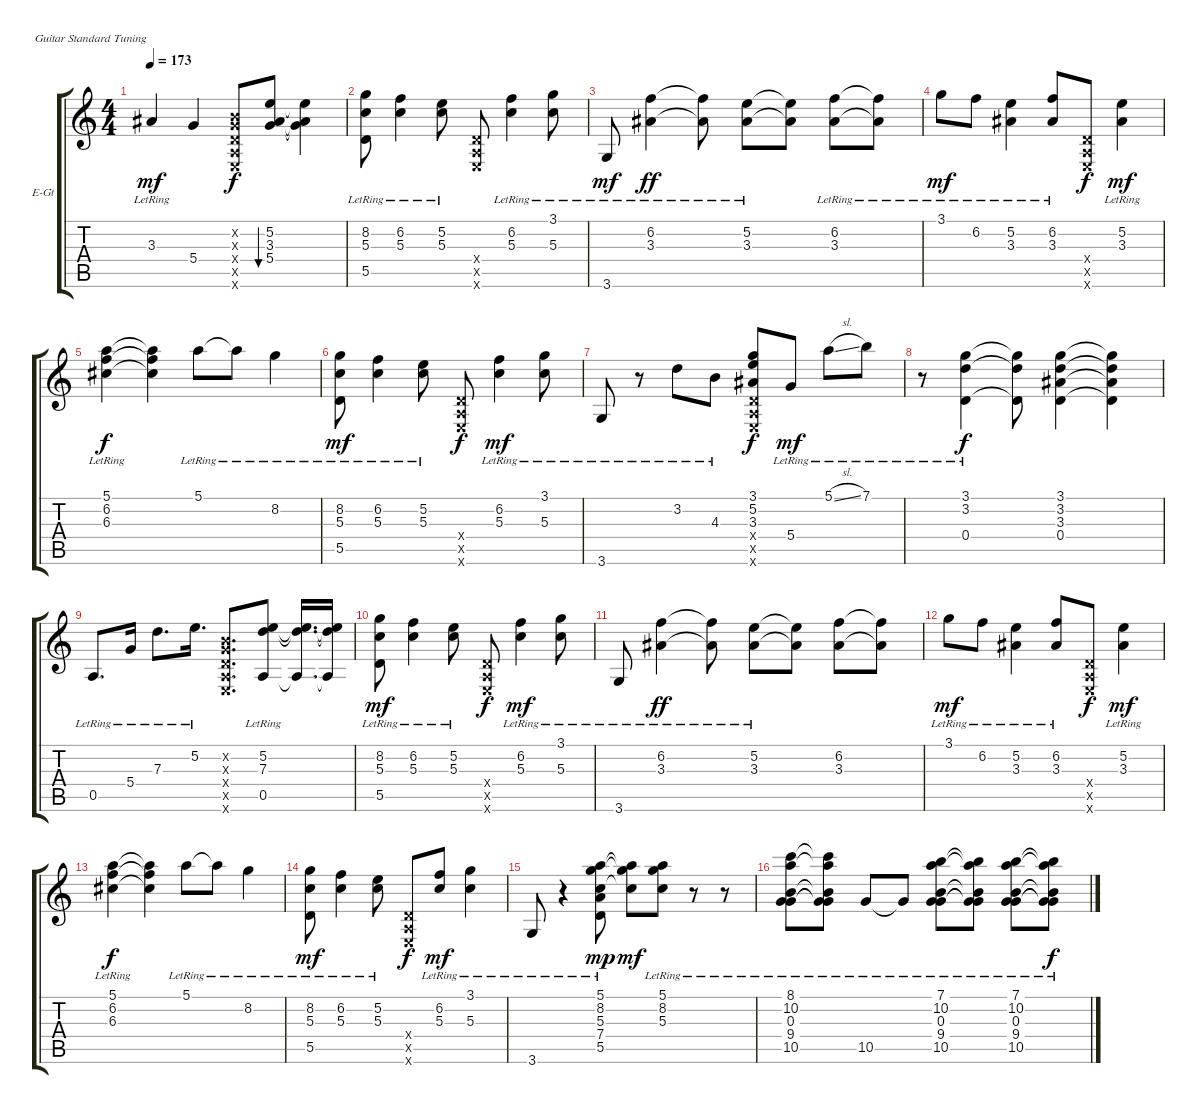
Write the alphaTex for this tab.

\defaultSystemsLayout 4
\bracketExtendMode groupsimilarinstruments
\firstSystemTrackNameOrientation horizontal
\otherSystemsTrackNameOrientation horizontal
\track ("Electric Guitar" "E-Gt") {instrument electricguitarclean}
\staff {score tabs}
\tuning (E4 B3 G3 D3 A2 E2)
\ts (4 4)
\tempo 173
\clef g2
\ks c
3.3{lr}.4{dy mf} 5.4.4 (0.3{x} 0.4{x} 0.5{x} 0.6{x} 0.2{x}).8{dy f} (5.4 3.3 5.2).8{bu 61} (5.4{t} 3.3{t} 5.2{t}).4 |
(5.5{lr} 5.3{lr} 8.2{lr}).8 (5.3{lr} 6.2{lr}).4 (5.2{lr} 5.3{lr}).8 (0.4{x} 0.5{x} 0.6{x}).8 (6.2{lr} 5.3{lr}).4 (3.1{lr} 5.3{lr}).8 |
3.6{lr}.8{dy mf} (6.2{lr} 3.3{lr}).4{dy ff} (6.2{lr t} 3.3{lr t}).8 (5.2{lr} 3.3{lr}).8 (5.2{t} 3.3{t}).8 (3.3{lr} 6.2{lr}).8 (3.3{lr t} 6.2{lr t}).8 |
3.1{lr}.8{dy mf} 6.2{lr}.8 (3.3{lr} 5.2{lr}).4 (3.3{lr} 6.2{lr}).8 (0.4{x} 0.5{x} 0.6{x}).8{dy f} (3.3{lr} 5.2).4{dy mf} |
(6.3{lr} 6.2 5.1).4{dy f} (6.3{t} 6.2{t} 5.1{t}).4 5.1{lr}.8 5.1{lr t}.8 8.2{lr}.4 |
(5.5{lr} 5.3{lr} 8.2{lr}).8{dy mf} (5.3{lr} 6.2{lr}).4 (5.2{lr} 5.3{lr}).8 (0.4{x} 0.5{x} 0.6{x}).8{dy f} (6.2{lr} 5.3{lr}).4{dy mf} (3.1{lr} 5.3{lr}).8 |
3.6{lr}.8 r.8 3.2{lr}.8 4.3{lr}.8 (0.4{x} 0.5{x} 0.6{x} 3.3 5.2 3.1).8{dy f} 5.4{lr}.8{dy mf} 5.1{sl lr}.8 7.1{lr}.8 |
r.8 (3.1{lr} 3.2{lr} 0.4{lr}).4{dy f} (3.1{t} 3.2{t} 0.4{t}).8 (3.1 3.2 0.4 3.3).4 (3.1{t} 3.2{t} 0.4{t} 3.3{t}).4 |
0.5{lr}.8{d} 5.4{lr}.16 7.3{lr}.8{d} 5.2{lr}.16{d} (0.2{x} 0.3{x} 0.4{x} 0.6{x} 0.5{x}).8{d} (5.2{lr} 0.5{lr} 7.3{lr}).8 (5.2{t} 0.5{t} 7.3{t}).16{d} (5.2{t} 0.5{t} 7.3{t}).16 |
(5.5{lr} 5.3{lr} 8.2{lr}).8{dy mf} (5.3{lr} 6.2{lr}).4 (5.2{lr} 5.3{lr}).8 (0.4{x} 0.5{x} 0.6{x}).8{dy f} (6.2{lr} 5.3{lr}).4{dy mf} (3.1{lr} 5.3{lr}).8 |
3.6{lr}.8 (6.2{lr} 3.3{lr}).4{dy ff} (6.2{lr t} 3.3{lr t}).8 (5.2{lr} 3.3{lr}).8 (5.2{t} 3.3{t}).8 (3.3 6.2).8 (3.3{t} 6.2{t}).8 |
3.1{lr}.8{dy mf} 6.2{lr}.8 (3.3{lr} 5.2{lr}).4 (3.3{lr} 6.2{lr}).8 (0.4{x} 0.5{x} 0.6{x}).8{dy f} (3.3 5.2{lr}).4{dy mf} |
(6.3{lr} 6.2 5.1).4{dy f} (6.3{t} 6.2{t} 5.1{t}).4 5.1{lr}.8 5.1{lr t}.8 8.2{lr}.4 |
(5.5{lr} 5.3{lr} 8.2{lr}).8{dy mf} (5.3{lr} 6.2{lr}).4 (5.2{lr} 5.3{lr}).8 (0.4{x} 0.5{x} 0.6{x}).8{dy f} (6.2{lr} 5.3{lr}).8{dy mf} (3.1{lr} 5.3{lr}).4 |
3.6{lr}.8 r.4 (5.3 8.2{lr} 5.1 7.4 5.5).8{dy mp} (5.3{t} 8.2{t} 5.1{t}).8{dy mf} (5.3{lr} 8.2{lr} 5.1{lr}).8 r.8 r.8 |
(10.5{lr} 9.4{lr} 0.3{lr} 10.2{lr} 8.1{lr}).8 (10.5{lr t} 9.4{lr t} 0.3{lr t} 10.2{lr t} 8.1{lr t}).8 10.5{lr}.8 10.5{lr t}.8 (10.5{lr} 9.4{lr} 0.3{lr} 10.2{lr} 7.1{lr}).8 (10.5{lr t} 9.4{lr t} 0.3{lr t} 10.2{lr t} 7.1{lr t}).8 (10.5{lr} 9.4{lr} 0.3{lr} 10.2{lr} 7.1{lr}).8 (10.5{lr t} 9.4{lr t} 0.3{lr t} 10.2{lr t} 7.1{lr t}).8{dy f}
